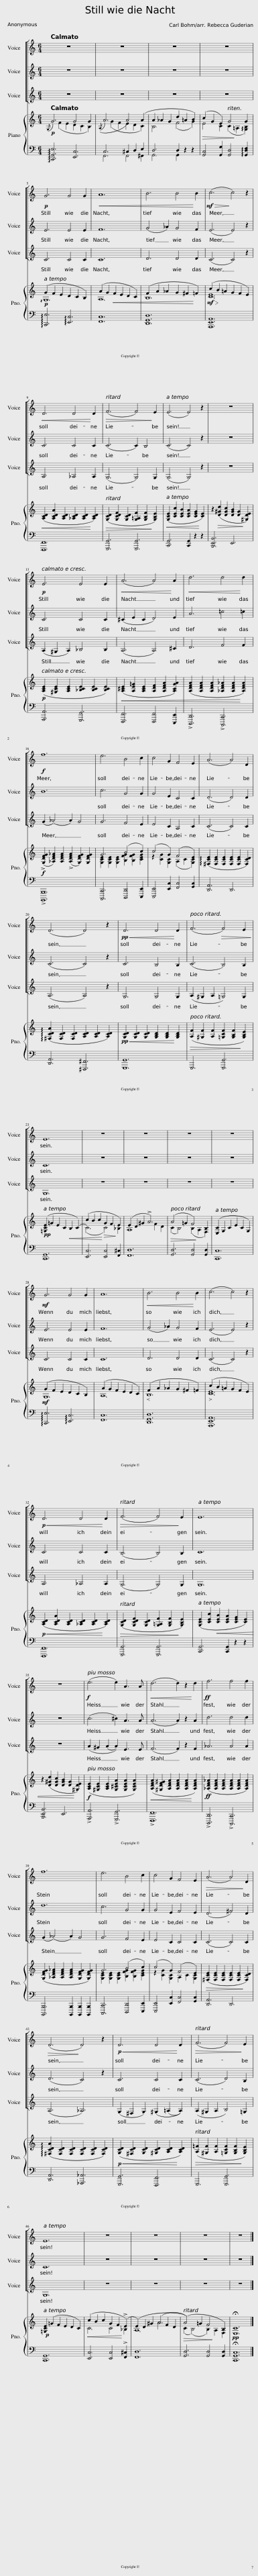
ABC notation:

X:1
%%score [ 1 2 3 ] { ( 4 5 8 9 ) | ( 6 7 ) }
L:1/8
M:6/4
I:linebreak $
K:C
V:1 treble
V:2 treble
V:3 treble
V:4 treble
V:5 treble
V:8 treble
V:9 treble
V:6 bass
V:7 bass
V:1
 z12 | z12 | z12 | z12 |$!p! G6 G4 G2 | %5
!<(! A12 | B6 B4!<)! B2 |!mf!!>(! (c6!>)! c4) z2 |$!<(! D6 D4!<)! D2 |!>(! (F6 F4)!>)! E2 | %10
 (E6 E4) z2 | z12 |$!p! E6 E4 E2 |!<(! (A6 A4)!<)! A2 |!<(! d6 d4!<)! d2 |$ %15
!f! f12 | e6 B4 c2 | c4 G2 F4 E2 | (A6 A4) D2 |$ (D6 D4) z2 | %20
!pp!!<(! D6 D4!<)! D2 | (F6!>(! F4) E2!>)! |$ E12 | z12 | z12 | %25
 z12 | z12 |$!mf! G6 G4 G2 | A12 |!<(! B6 B4!<)! B2 | %30
 (c6 c4) z2 |$!p!!<(! D6 D4!<)! D2 |!>(! (F6 F4)!>)! E2 | E12 |$ z12 | %35
!f! (e6 e2) A3 A |!<(! (d6 d2) z2!<)! d2 |!ff! f6 f4 f2 |$ f12 | e6 B4 c2 | %40
 c4 G2 F4 E2 |!>(! (A6 A4)!>)! D2 |$!>(! (D6!>)! D4) z2 |!p!!<(! D6 D4!<)! D2 |!>(! (F6 F4)!>)! E2 |$ %45
 E12 | z12 | z12 | z12 | z12 |] %50
V:2
 z12 | z12 | z12 | z12 |$ E6 E4 E2 | %5
 F12 | (G4 _A2) G4 F2 | (E6 E4) z2 |$ C6 C4 C2 | (C6 C2) B,4 | %10
 (C6 C4) z2 | z12 |$ C6 C4 C2 | (^C2 E2 C2 D4) E2 | A6 =c4 =c2 |$ %15
 B12 | c6 G4 G2 | G4 E2 C4 C2 | (D6 D4) D2 |$ (C6 C4) z2 | %20
 C6 B,4 B,2 | (C6 B,4) B,2 |$ C12 | z12 | z12 | %25
 z12 | z12 |$ E6 E4 E2 | F12 | (G4 _A2) G4 F2 | %30
 (E6 E4) z2 |$ C6 C4 C2 | (B,6 B,4) B,2 | C12 |$ z12 | %35
 (c6 ^c2) A3 A | (A6 A2) z2 A2 | d6 d4 d2 |$ d12 | c6 G4 G2 | %40
 G4 E2 F4 E2 | (D6 ^F4) D2 |$ (D6 C4) z2 | C6 C4 C2 | (C6 D4) B,2 |$ %45
 C12 | z12 | z12 | z12 | z12 |] %50
V:3
 z12 | z12 | z12 | z12 |$ C6 C4 C2 | %5
 C12 | D6 D4 D2 | (C6 C4) z2 |$ A,6 _A,4 A,2 | (G,6 G,4) G,2 | %10
 (G,6 G,4) z2 | z12 |$ (A,2 ^G,2 A,2) _B,4 B,2 | (A,6 A,4) ^C2 | D6 F4 F2 |$ %15
 (G2 (_A4) A2) G4 | G6 F4 E2 | E4 C2 A,4 C2 | (C6 C4) C2 |$ (A,6 A,4) z2 | %20
 G,6 G,4 G,2 | (A,2 ^G,2 A,2 =G,4) G,2 |$ G,12 | z12 | z12 | %25
 z12 | z12 |$ C6 C4 C2 | C12 | D6 D4 D2 | %30
 (C6 C4) z2 |$ A,6 _A,4 A,2 | (G,6 G,4) G,2 | G,12 |$ z12 | %35
 (A2 ^G2 (A2 A2)) E3 E | (F6 F2) z2 F2 | _A6 A4 A2 |$ (G2 (_A4) A2) G4 | G6 F4 E2 | %40
 E4 C2 C4 C2 | (C6 C4) C2 |$ (A,6 _A,6) | (G,2 ^F,2 G,2) (^G,2 (=A,2 A,2)) | (A,2 ^G,2 A,2 B,4) =G,2 |$ %45
 G,12 | z12 | z12 | z12 | z12 |] %50
V:4
!p!{/G,} G6 G4 G2 |({/A,} A6 A4) (A2 | A2 _A2 G2 d2 =A2 B2) |!>(! (c2 G2 E2) G4!>)! G2 |$!p! (G2 F2 E2 D2 C2 B,2) | %5
 (A2 G2!<(! F2 E2 D2 C2) | (F2 A2 _A2 G2 ^F2!<)! =F2) |!mf!!>(! (c2 B2 =A2 G2 F2 E2)!>)! |$!<(! ([A,CD]2 [A,CDA]2 [A,CD]2 [_A,CD]2 [A,CD]2!<)! [A,CD]2) |!>(! ([G,CD]2 [G,CDF]2 [G,CD]2 [G,=A,F]2 [G,B,F]2!>)! [G,B,E]2) | %10
!<(! ([G,CE]2 [CEc]2 [CEB]2 [CEA]2 [CEG]2!<)! [CE]2) | z2!>(! ([D^Gd]2 [DGc]2 [DGB]2 [DG]2!>)! [^G,DE]2) |$!p! ([A,CE]2 [^G,CE]2 [A,CE]2 [_B,CE]2 [B,CE]2 [B,CE]2) |!<(! ([A,^CE]2 [A,E=G]2 [A,CE]2 [A,DF]2 [A,DFA]2 [A,CGA]2) | ([A,DFA]2 [A,DFA]2 [A,DFA]2 [_A,DF_A]2 [A,DFA]2!<)! [A,DFA]2) |$ %15
!f! (!>![G,DFG]2 [_A,DF_A]2) [A,DFA]2 (!>![A,DFA]2 [G,DFG]2) [G,DFG]2 | G6 (B4 c2) | (c4 G2) (F4 E2) | (!arpeggio![^F,CE]2 [F,CE]2 [F,CE]2 [F,CE]2 [F,CE]2 [F,CD]2) |$ (!arpeggio![^F,CDA]2 [F,CD]2 [F,CD]2 [A,CD]2 [A,CD]2 [A,CD]2) | %20
!pp!!<(! [G,CD]2 [G,CD]2 [G,CD]2 [G,B,D]2 [G,B,D]2!<)! [G,B,D]2 |!>(! ([A,F]2 [^G,F]2 [A,F]2 [=G,CF]2 [G,B,F]2!>)! [G,B,E]2) |$!pp! x12 | (c2 B2 c2!>(! G2 F2!>)! E2) | (E2 D2 ^G2 !>!A6) | %25
!>(! (A4 =G2 F4)!>)! B,2 | x12 |$!mf! (G2 F2 E2 D2 C2 B,2) | (A2 G2 F2 E2 D2 C2) |!<(! (F2 A2 _A2 G2 ^F2 =F2)!<)! | %30
!>(! (c2 B2 =A2 G2 F2 E2)!>)! |$!p!!<(! ([A,CD]2 [A,CDA]2 [A,CD]2 [_A,CD]2 [A,CD]2!<)! [A,CD]2) |!>(! ([G,CD]2 [G,CDF]2 [G,CD]2 [G,=A,F]2 [G,B,F]2!>)! [G,B,E]2) | ([G,CE]2 [CEc]2!<(! [CEB]2 [CEA]2 [CEG]2 [CE]2) |$ z2 ([D^Gd]2 [DGc]2 [DGB]2 [DG]2!<)! [^G,DE]2) | %35
!f! ([A,CE]2 [^G,CE]2 [A,CE]2 [G,^CEA]2 [G,CEA]2 [G,CEA]2) |!<(! ([A,DFA]2 [^G,DF^G]2 [A,DFA]2 [A,DFA]2 [A,DFA]2!<)! [A,DFA]2) |!ff! ([_A,DF_A]2 [A,DFA]2 [A,DFA]2 [A,DFA]2 [A,DFA]2 [A,DFA]2) |$ ([G,DFG]2 [_A,DF_A]2 [A,DFA]2 [A,DFA]2 [G,DFG]2 [G,DFG]2) | G6 (B4 c2) | %40
 (c4 G2) (F4 E2) |!>(! ([^F,CE]2 [F,CE]2 [F,CE]2 [F,CE]2 [F,CE]2!>)! [F,CD]2) |$ (!arpeggio![^F,CDA]2 [F,CD]2 [F,CD]2 [F,CD]2 [F,CD]2 [F,CD]2) |!p!!<(! ([G,CD]2 [^F,CD]2 [G,CD]2 [^G,CD]2 [A,CD]2!<)! [A,CD]2) |!>(! ([A,=F]2 [^G,F]2 [A,F]2 [=G,CF]2 [G,B,F]2!>)! [G,B,E]2) |$ %45
!p! x12 |!<(! (c2 B2 c2 G2 F2!<)! (!>!E2) | (E2) D2 ^G2 (A6 |!>(! (A4)) =G2 F4!>)! B,2) |!pp! !fermata![E,C]12 |] %50
V:5
 x2 (F2 E2 D2 C2 B,2) | x2 (G2 F2 E2 D2 C2) | B,6 (F4 G2) | E4 C2 (C2 =A,2 !arpeggio![G,B,]2) |$ !arpeggio!G,12 | %5
 A,12 | B,12 | [CE]12 |$ x12 | x12 | %10
 x12 | x12 |$ x12 | x12 | x12 |$ %15
 x12 | [G,CE]2 [G,CE]2 [G,CE]2 [B,FG]2 [B,FG]2 [CEG]2 | z2 [CG]2 [G,C]2 (A,2 C2 [G,C]2) | x12 |$ x12 | %20
 x12 | x12 |$ ([=G,CE]2 =G2 E2 C2!<(! B,2 (C2) | (C6)!<)! C4) _B,2 | A,8 F2 D2 | %25
 (C2 B,4) (B,2 A,2 F,2) | ([E,C]2 G,2 C2 E2 C2 G,2) |$ G,12 | A,12 | B,12 | %30
 [CE]12 |$ x12 | x12 | x12 |$ x12 | %35
 x12 | x12 | x12 |$ x12 | [G,CE]2 [G,CE]2 [G,CE]2 [B,FG]2 [B,FG]2 [CEG]2 | %40
 z2 [CG]2 [G,C]2 A,2 C2 [G,C]2 | x12 |$ x12 | x12 | x12 |$ %45
 [=G,CE]2 (=G2 F2 E2 D2 C2) | C6 C4 _B,2 | A,12 | (C2 (B,4) B,2) A,2 F,2 | x12 |] %50
V:6
 !arpeggio![C,,G,,E,]6 [E,,C,]6 | C,6 ^C,2 D,2 E,2 | D,6 D,2 z2 z2 | [G,,C,]4 [G,,G,]2 [G,,D,]4 !arpeggio![G,,D,F,]2 |$ !arpeggio![C,,E,]6 !arpeggio![E,,C,]6 | %5
 [F,,C,]12 | [D,,G,,D,]12 | [A,,,E,,A,,]12 |$ [F,,,F,,]12 | [G,,,G,,]6 [G,,,G,,]6 | %10
 [C,,G,,]6 [C,,G,,]2 z2 z2 | [B,,,E,,B,,]6 E,,6 |$ [A,,,A,,]6 [G,,,G,,]6 | [F,,,F,,]6 [F,,,F,,]4 [E,,,E,,]2 | !>![D,,,D,,]6 !>![C,,,C,,]6 |$ %15
 !>![B,,,,B,,,]12 | [C,,,C,,]6 [D,,,D,,]4 [E,,,E,,]2 | [E,,,E,,]4 [E,,C,]2 [F,,C,]4 [G,,C,]2 | [D,,A,,]6 D,,6 |$ [D,,A,,]6 [^F,,,^F,,]6 | %20
 [G,,,G,,]12 | G,,,6 [G,,,G,,]6 |$ [C,,G,,]12 | [E,,C,]6 [E,,C,]4 [F,,^C,]2 | [F,,D,]12 | %25
 [G,,D,]6 [G,,D,]4 [G,,D,]2 | [C,,C,]12 |$ !arpeggio![C,,E,]6 !arpeggio![E,,C,]6 | [F,,C,]12 | [D,,G,,D,]12 | %30
 [A,,,E,,A,,]12 |$ [F,,,F,,]12 | [G,,,G,,]6 [G,,,G,,]6 | [C,,G,,]6 [C,,G,,]2 z2 z2 |$ [B,,,E,,B,,]6 E,,6 | %35
 !>![A,,,A,,]6 !>![G,,,G,,]6 | !>![F,,,F,,]12 | !>![D,,,D,,]6 !>![C,,,C,,]6 |$ [B,,,,B,,,]6 [B,,,,B,,,]2 [B,,,,B,,,]2 [B,,,,B,,,]2 | [C,,,C,,]6 [D,,,D,,]4 [E,,,E,,]2 | %40
 [E,,,E,,]4 [E,,C,]2 [F,,C,]4 [G,,C,]2 | [D,,A,,]6 D,,6 |$ [D,,A,,]6 [_A,,,_A,,]6 | [G,,,G,,]6 [F,,,F,,]6 | G,,,6 [G,,,G,,]6 |$ %45
 [C,,G,,]12 | [E,,C,]6 [E,,C,]4 x2 | D,12 | [G,,D,]6 [G,,D,]4 [G,,D,]2 | !fermata![C,,G,,C,]12 |] %50
V:7
 x12 | F,,6 F,,4 ^F,,2 | G,,6 G,,2 x2 x2 | x12 |$ x12 | %5
 x12 | x12 | x12 |$ x12 | x12 | %10
 x12 | x12 |$ x12 | x12 | x12 |$ %15
 x12 | x12 | x12 | x12 |$ x12 | %20
 x12 | x12 |$ x12 | x12 | x12 | %25
 x12 | x12 |$ x12 | x12 | x12 | %30
 x12 |$ x12 | x12 | x12 |$ x12 | %35
 x12 | x12 | x12 |$ x12 | x12 | %40
 x12 | x12 |$ x12 | x12 | x12 |$ %45
 x12 | x10 !>![F,,^C,]2 | F,,12 | x12 | x12 |] %50
V:8
 x12 | x12 | x12 | x12 |$ x12 | %5
 x12 | x12 | x12 |$ x12 | x12 | %10
 x12 | x12 |$ x12 | x12 | x12 |$ %15
 x12 | x12 | x12 | x12 |$ x12 | %20
 x12 | x12 |$ x12 | x12 | x12 | %25
 x12 | x12 |$ x12 | x12 | x12 | %30
 x12 |$ x12 | x12 | x12 |$ x12 | %35
 x12 | x12 | x12 |$ x12 | x12 | %40
 x12 | x12 |$ x12 | x12 | x12 |$ %45
 x12 | x12 | x8 F2 D2 | x12 | x12 |] %50
V:9
 x12 | x12 | x12 | x12 |$ x12 | %5
 x12 | x12 | x12 |$ x12 | x12 | %10
 x12 | x12 |$ x12 | x12 | x12 |$ %15
 x12 | x12 | x12 | x12 |$ x12 | %20
 x12 | x12 |$ x12 | x12 | x12 | %25
 x12 | x12 |$ x12 | x12 | x12 | %30
 x12 |$ x12 | x12 | x12 |$ x12 | %35
 x12 | x12 | x12 |$ x12 | x12 | %40
 x12 | x12 |$ x12 | x12 | x12 |$ %45
 x12 | x12 | x6 A6 | x12 | x12 |] %50
